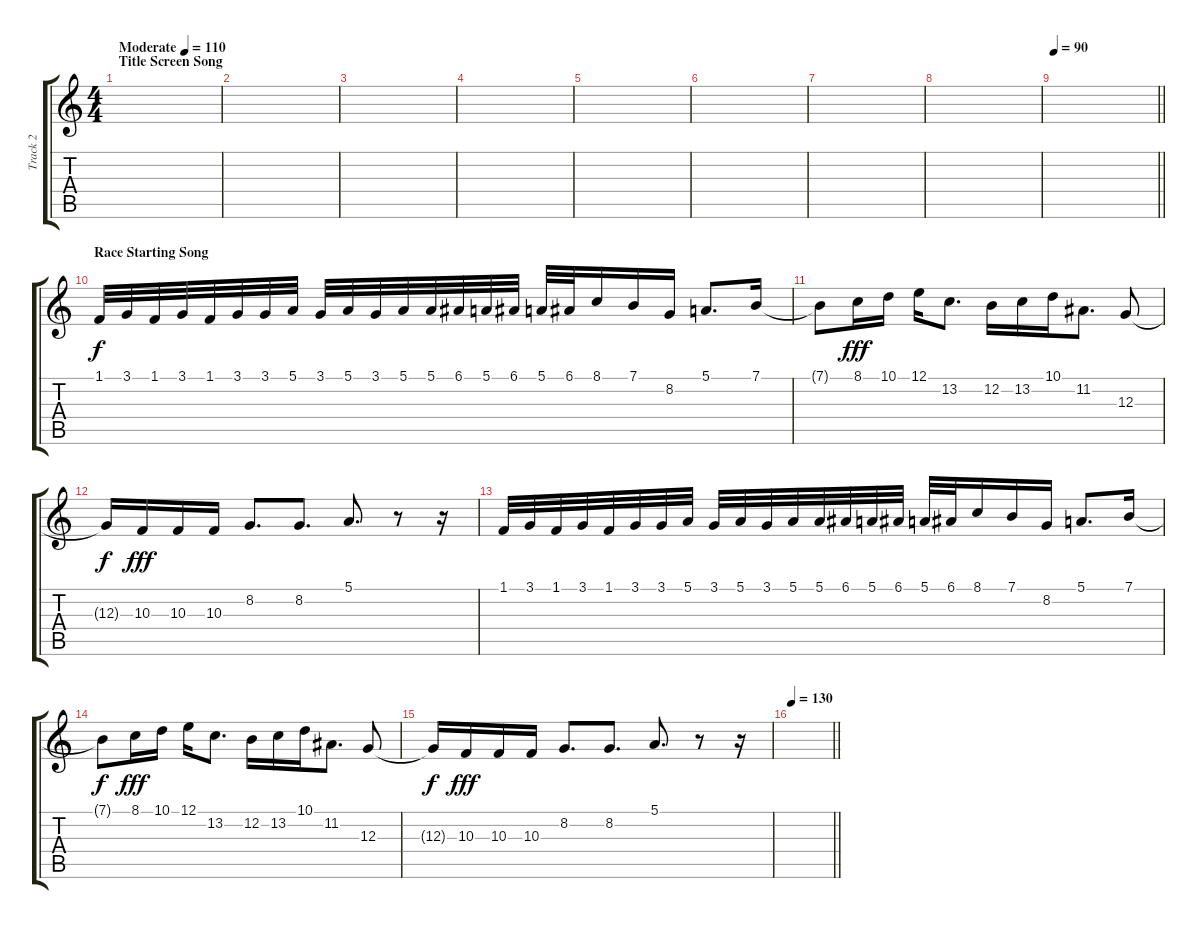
\track ("Track 2" "Track 2") {instrument acousticgrandpiano}
\staff {score tabs}
\tuning (E4 B3 G3 D3 A2 E2) {hide}
\ts (4 4)
\section ("" "Title Screen Song")
\tempo (110 "Moderate")
\clef g2
\ks c
|
|
|
|
|
|
|
|
\tempo 90
\barLineRight lightlight
|
\section ("" "Race Starting Song")
1.1.32 3.1.32 1.1.32 3.1.32 1.1.32 3.1.32 3.1.32 5.1.32 3.1.32 5.1.32 3.1.32 5.1.32 5.1.32 6.1.32 5.1.32 6.1.32 5.1.32 6.1.32 8.1.16 7.1.16 8.2.16 5.1.8{d} 7.1.16 |
7.1{t}.8{dy f} 8.1.16{dy fff} 10.1.16 12.1.16 13.2.8{d} 12.2.16 13.2.16 10.1.16 11.2.8{d} 12.3.8 |
12.3{t}.16{dy f} 10.3.16{dy fff} 10.3.16 10.3.16 8.2.8{d} 8.2.8{d} 5.1.8{d} r.8 r.16 |
1.1.32 3.1.32 1.1.32 3.1.32 1.1.32 3.1.32 3.1.32 5.1.32 3.1.32 5.1.32 3.1.32 5.1.32 5.1.32 6.1.32 5.1.32 6.1.32 5.1.32 6.1.32 8.1.16 7.1.16 8.2.16 5.1.8{d} 7.1.16 |
7.1{t}.8{dy f} 8.1.16{dy fff} 10.1.16 12.1.16 13.2.8{d} 12.2.16 13.2.16 10.1.16 11.2.8{d} 12.3.8 |
12.3{t}.16{dy f} 10.3.16{dy fff} 10.3.16 10.3.16 8.2.8{d} 8.2.8{d} 5.1.8{d} r.8 r.16 |
\tempo 130
\barLineRight lightlight
